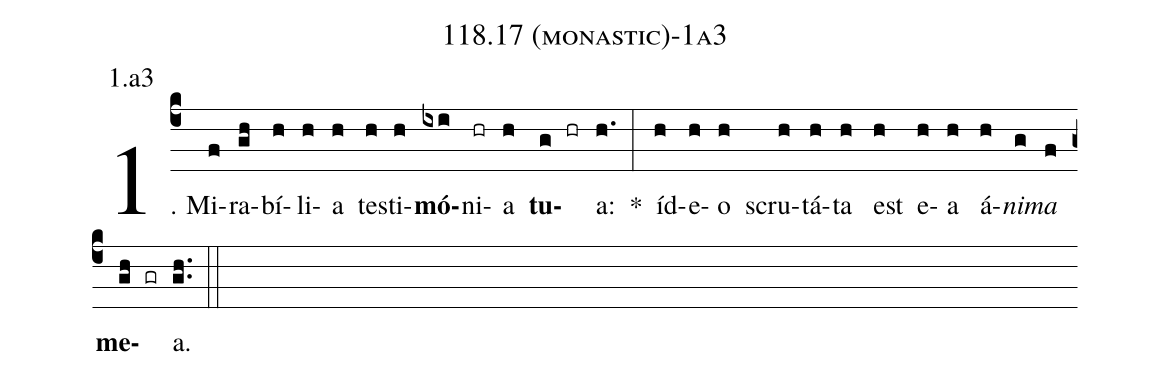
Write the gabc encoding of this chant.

name: 118.17 (monastic)-1a3;
annotation: 1.a3;
%%
(c4)1. Mi(f)ra(gh)bí(h)li(h)a(h) tes(h)ti(h)<b>mó</b>(ixi)ni(hr)a(h) <b>tu</b>(g hr)a:(h.) *(:) íd(h)e(h)o(h) scru(h)tá(h)ta(h) est(h) e(h)a(h) á(h)<i>ni</i>(g)<i>ma</i>(f) <b>me</b>(gh gr)a.(gh..) (::)
